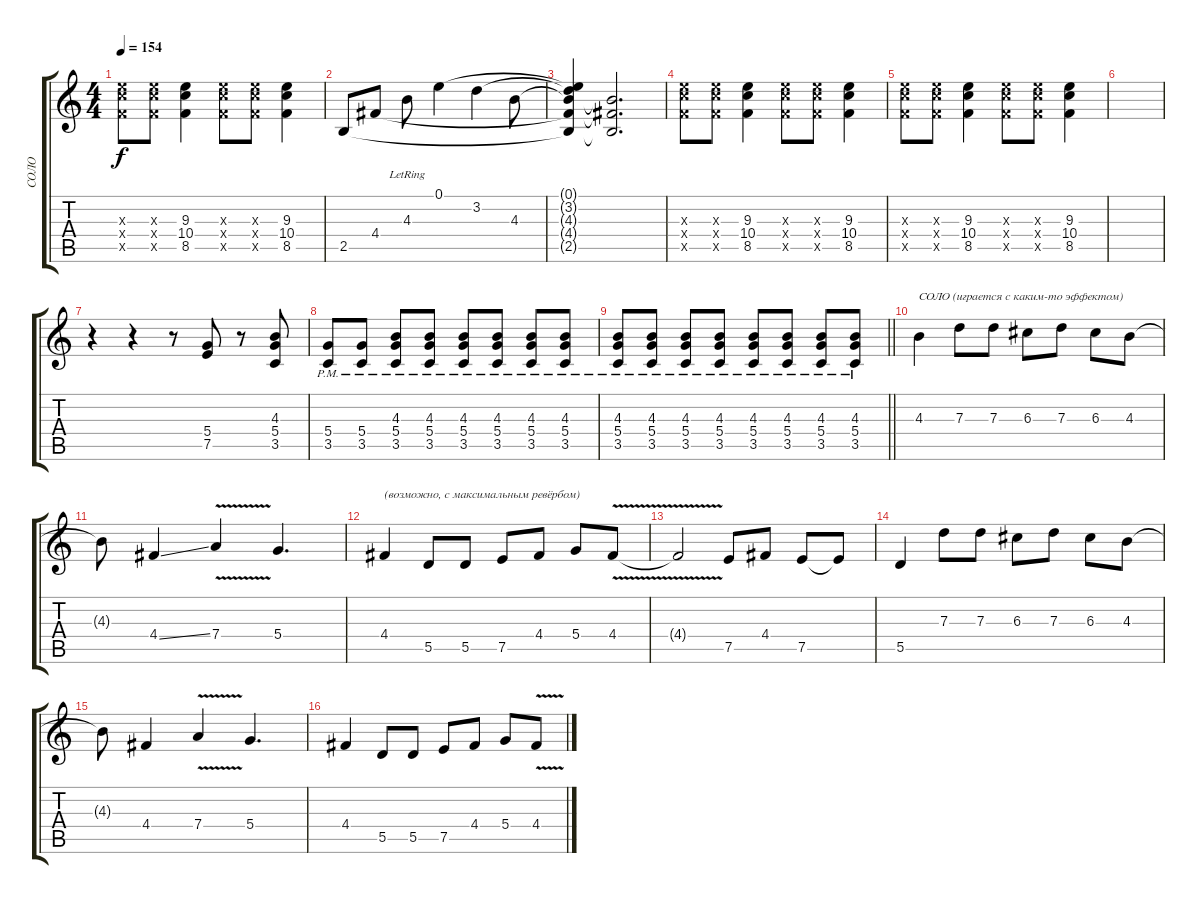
\track ("СОЛО" "СОЛО") {instrument distortionguitar}
\staff {score tabs}
\tuning (E4 B3 G3 D3 A2 E2) {hide}
\ts (4 4)
\tempo 154
\clef g2
\ks c
(9.3{x} 10.4{x} 8.5{x}).8{dy f} (9.3{x} 10.4{x} 8.5{x}).8 (9.3 10.4 8.5).4 (9.3{x} 10.4{x} 8.5{x}).8 (9.3{x} 10.4{x} 8.5{x}).8 (9.3 10.4 8.5).4 |
2.5.8 4.4.8 4.3{lr}.8 0.1.4 3.2.4 4.3.8 |
(0.1{t} 3.2{t} 4.3{t} 4.4{t} 2.5{t}).4 (4.3{t} 4.4{t} 2.5{t}).2{d} |
(9.3{x} 10.4{x} 8.5{x}).8 (9.3{x} 10.4{x} 8.5{x}).8 (9.3 10.4 8.5).4 (9.3{x} 10.4{x} 8.5{x}).8 (9.3{x} 10.4{x} 8.5{x}).8 (9.3 10.4 8.5).4 |
(9.3{x} 10.4{x} 8.5{x}).8 (9.3{x} 10.4{x} 8.5{x}).8 (9.3 10.4 8.5).4 (9.3{x} 10.4{x} 8.5{x}).8 (9.3{x} 10.4{x} 8.5{x}).8 (9.3 10.4 8.5).4 |
|
r.4 r.4 r.8 (5.4 7.5).8 r.8 (4.3 5.4 3.5).8 |
(5.4{pm} 3.5{pm}).8 (5.4{pm} 3.5{pm}).8 (4.3{pm} 5.4{pm} 3.5{pm}).8 (4.3{pm} 5.4{pm} 3.5{pm}).8 (4.3{pm} 5.4{pm} 3.5{pm}).8 (4.3{pm} 5.4{pm} 3.5{pm}).8 (4.3{pm} 5.4{pm} 3.5{pm}).8 (4.3{pm} 5.4{pm} 3.5{pm}).8 |
\barLineRight lightlight
(4.3{pm} 5.4{pm} 3.5{pm}).8 (4.3{pm} 5.4{pm} 3.5{pm}).8 (4.3{pm} 5.4{pm} 3.5{pm}).8 (4.3{pm} 5.4{pm} 3.5{pm}).8 (4.3{pm} 5.4{pm} 3.5{pm}).8 (4.3{pm} 5.4{pm} 3.5{pm}).8 (4.3{pm} 5.4{pm} 3.5{pm}).8 (4.3{pm} 5.4{pm} 3.5{pm}).8 |
4.3.4{txt "СОЛО (играется с каким-то эффектом)"} 7.3.8 7.3.8 6.3.8 7.3.8 6.3.8 4.3.8 |
4.3{t}.8 4.4{ss}.4 7.4{v}.4 5.4.4{d} |
4.4.4{txt "(возможно, с максимальным ревёрбом)"} 5.5.8 5.5.8 7.5.8 4.4.8 5.4.8 4.4{v}.8 |
4.4{t}.2 7.5.8 4.4.8 7.5.8 7.5{t}.8 |
5.5.4 7.3.8 7.3.8 6.3.8 7.3.8 6.3.8 4.3.8 |
4.3{t}.8 4.4.4 7.4{v}.4 5.4.4{d} |
4.4.4 5.5.8 5.5.8 7.5.8 4.4.8 5.4.8 4.4{v}.8
